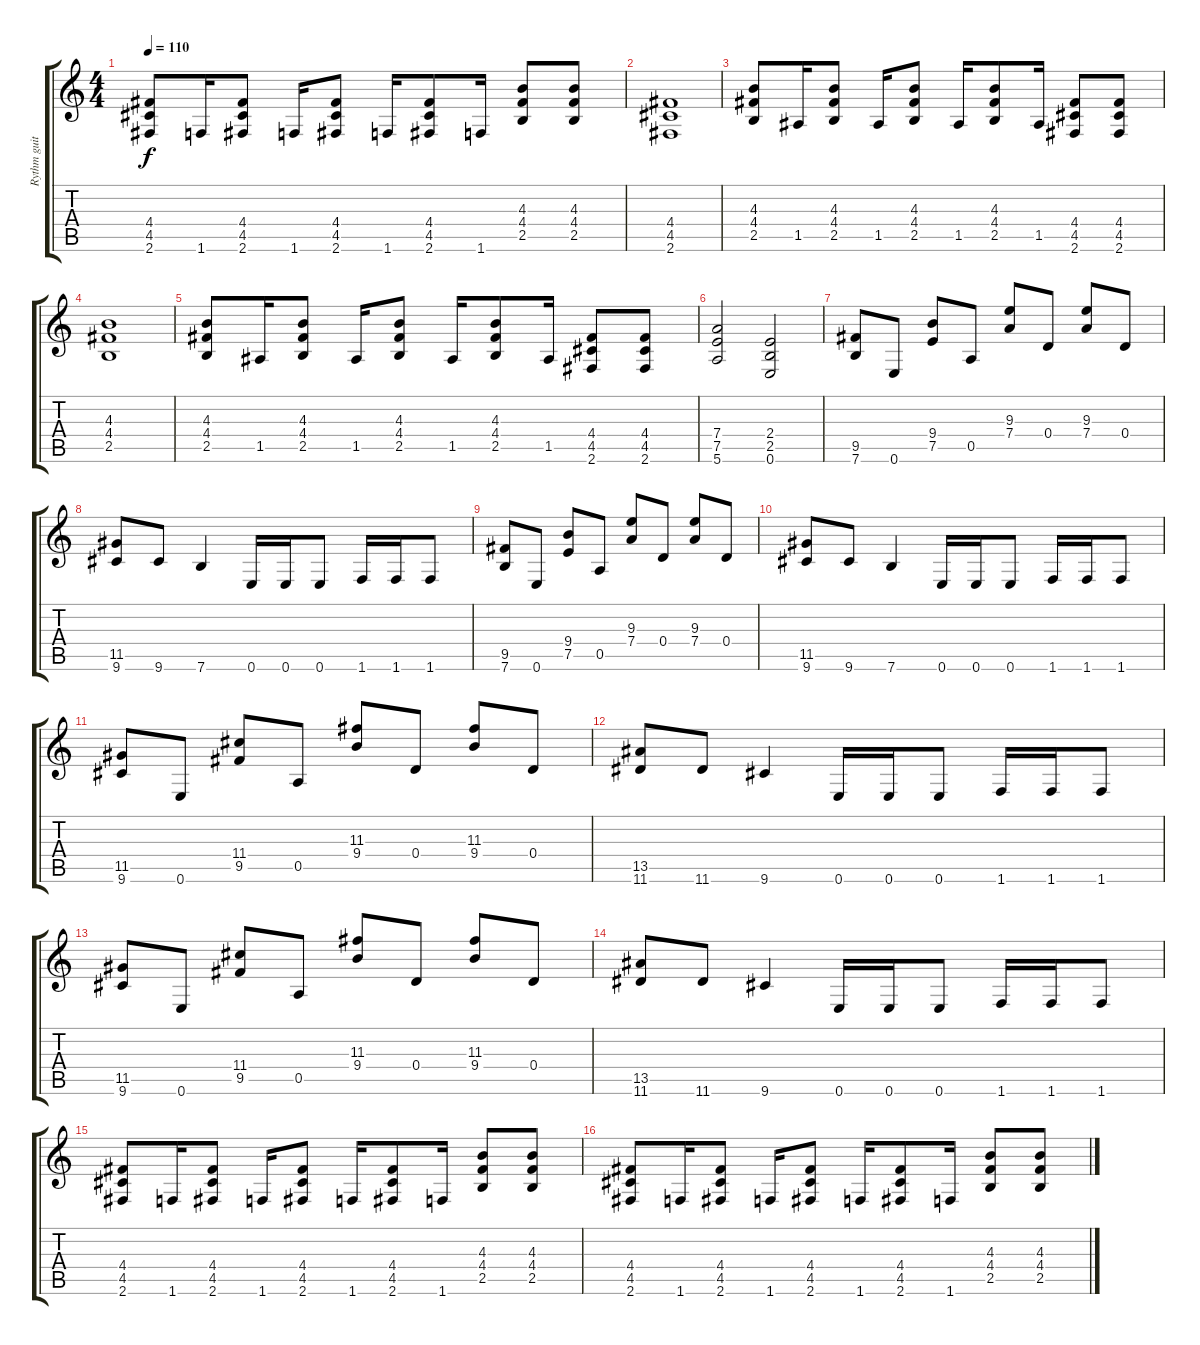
\track ("Rythm guitar" "Rythm guit") {instrument distortionguitar}
\staff {score tabs}
\tuning (E4 B3 G3 D3 A2 E2) {hide}
\ts (4 4)
\tempo 110
\clef g2
\ks c
(4.4 4.5 2.6).8{dy f} 1.6.16 (4.4 4.5 2.6).8 1.6.16 (4.4 4.5 2.6).8 1.6.16 (4.4 4.5 2.6).8 1.6.16 (4.3 4.4 2.5).8 (4.3 4.4 2.5).8 |
(4.4 4.5 2.6).1 |
(4.3 4.4 2.5).8 1.5.16 (4.3 4.4 2.5).8 1.5.16 (4.3 4.4 2.5).8 1.5.16 (4.3 4.4 2.5).8 1.5.16 (4.4 4.5 2.6).8 (4.4 4.5 2.6).8 |
(4.3 4.4 2.5).1 |
(4.3 4.4 2.5).8 1.5.16 (4.3 4.4 2.5).8 1.5.16 (4.3 4.4 2.5).8 1.5.16 (4.3 4.4 2.5).8 1.5.16 (4.4 4.5 2.6).8 (4.4 4.5 2.6).8 |
(7.4 7.5 5.6).2 (2.4 2.5 0.6).2 |
(9.5 7.6).8 0.6.8 (9.4 7.5).8 0.5.8 (9.3 7.4).8 0.4.8 (9.3 7.4).8 0.4.8 |
(11.5 9.6).8 9.6.8 7.6.4 0.6.16 0.6.16 0.6.8 1.6.16 1.6.16 1.6.8 |
(9.5 7.6).8 0.6.8 (9.4 7.5).8 0.5.8 (9.3 7.4).8 0.4.8 (9.3 7.4).8 0.4.8 |
(11.5 9.6).8 9.6.8 7.6.4 0.6.16 0.6.16 0.6.8 1.6.16 1.6.16 1.6.8 |
(11.5 9.6).8 0.6.8 (11.4 9.5).8 0.5.8 (11.3 9.4).8 0.4.8 (11.3 9.4).8 0.4.8 |
(13.5 11.6).8 11.6.8 9.6.4 0.6.16 0.6.16 0.6.8 1.6.16 1.6.16 1.6.8 |
(11.5 9.6).8 0.6.8 (11.4 9.5).8 0.5.8 (11.3 9.4).8 0.4.8 (11.3 9.4).8 0.4.8 |
(13.5 11.6).8 11.6.8 9.6.4 0.6.16 0.6.16 0.6.8 1.6.16 1.6.16 1.6.8 |
(4.4 4.5 2.6).8 1.6.16 (4.4 4.5 2.6).8 1.6.16 (4.4 4.5 2.6).8 1.6.16 (4.4 4.5 2.6).8 1.6.16 (4.3 4.4 2.5).8 (4.3 4.4 2.5).8 |
(4.4 4.5 2.6).8 1.6.16 (4.4 4.5 2.6).8 1.6.16 (4.4 4.5 2.6).8 1.6.16 (4.4 4.5 2.6).8 1.6.16 (4.3 4.4 2.5).8 (4.3 4.4 2.5).8
